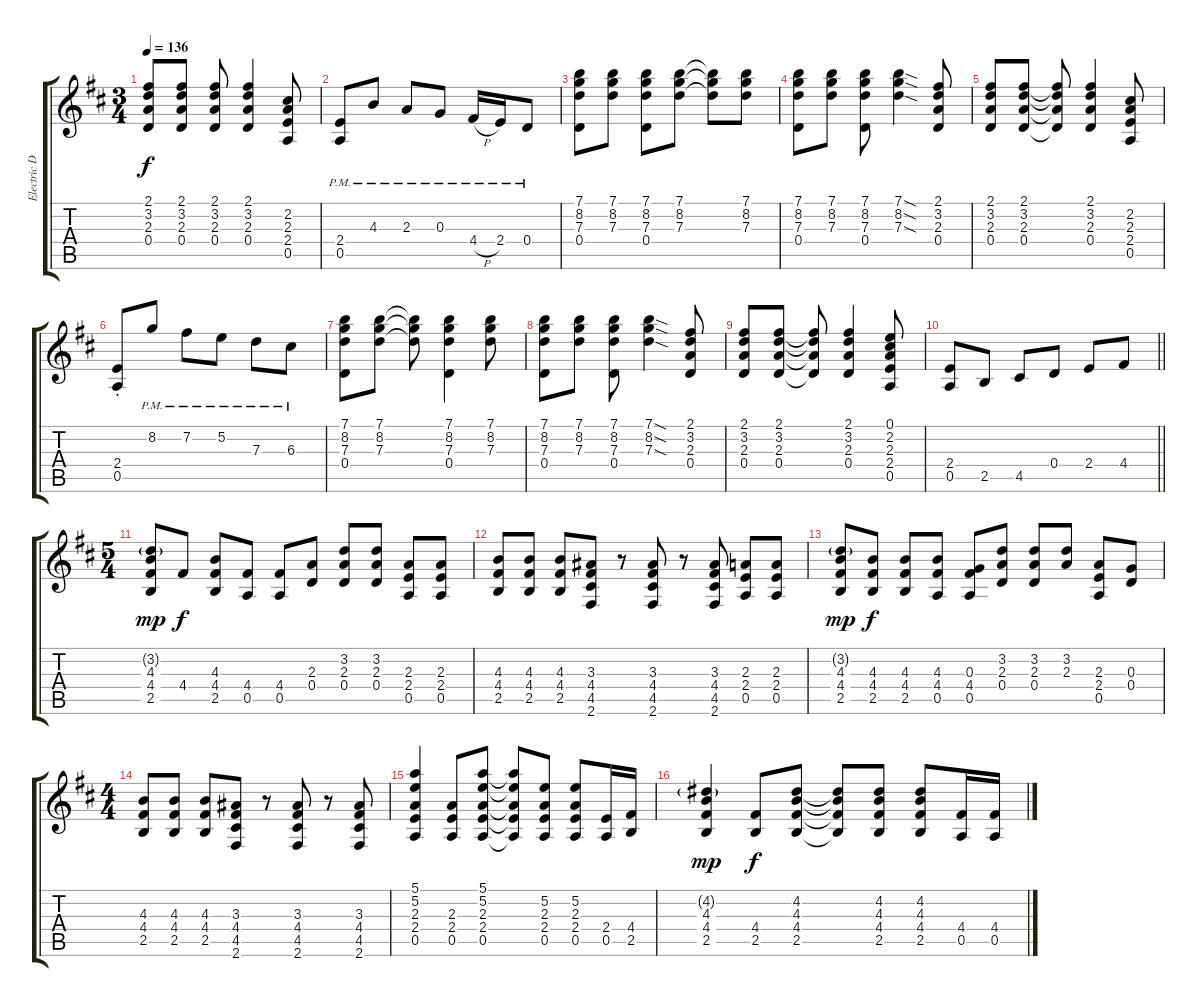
\track ("Electric Distortion" "Electric D") {instrument distortionguitar}
\staff {score tabs}
\tuning (E4 B3 G3 D3 A2 E2) {hide}
\ts (3 4)
\tempo 136
\clef g2
\ks d
(2.1 3.2 2.3 0.4).8{dy f} (2.1 3.2 2.3 0.4).8 (2.1 3.2 2.3 0.4).8 (2.1 3.2 2.3 0.4).4 (2.2 2.3 2.4 0.5).8 |
(2.4{pm} 0.5{pm}).8 4.3{pm}.8 2.3{pm}.8 0.3{pm}.8 4.4{h pm}.16 2.4{pm}.16 0.4{pm}.8 |
(7.1 8.2 7.3 0.4).8 (7.1 8.2 7.3).8 (7.1 8.2 7.3 0.4).8 (7.1 8.2 7.3).8 (7.1{t} 8.2{t} 7.3{t}).8 (7.1 8.2 7.3).8 |
(7.1 8.2 7.3 0.4).8 (7.1 8.2 7.3).8 (7.1 8.2 7.3 0.4).8 (7.1{sod} 8.2{sod} 7.3{sod}).4 (2.1 3.2 2.3 0.4).8 |
(2.1 3.2 2.3 0.4).8 (2.1 3.2 2.3 0.4).8 (2.1{t} 3.2{t} 2.3{t} 0.4{t}).8 (2.1 3.2 2.3 0.4).4 (2.2 2.3 2.4 0.5).8 |
(2.4{st} 0.5{st}).8 8.2{pm}.8 7.2{pm}.8 5.2{pm}.8 7.3{pm}.8 6.3{pm}.8 |
(7.1 8.2 7.3 0.4).8 (7.1 8.2 7.3).8 (7.1{t} 8.2{t} 7.3{t}).8 (7.1 8.2 7.3 0.4).4 (7.1 8.2 7.3).8 |
(7.1 8.2 7.3 0.4).8 (7.1 8.2 7.3).8 (7.1 8.2 7.3 0.4).8 (7.1{sod} 8.2{sod} 7.3{sod}).4 (2.1 3.2 2.3 0.4).8 |
(2.1 3.2 2.3 0.4).8 (2.1 3.2 2.3 0.4).8 (2.1{t} 3.2{t} 2.3{t} 0.4{t}).8 (2.1 3.2 2.3 0.4).4 (0.1 2.2 2.3 2.4 0.5).8 |
\barLineRight lightlight
(2.4 0.5).8 2.5.8 4.5.8 0.4.8 2.4.8 4.4.8 |
\ts (5 4)
(3.2{g} 4.3 4.4 2.5).8{dy mp} 4.4.8{dy f} (4.3 4.4 2.5).8 (4.4 0.5).8 (4.4 0.5).8 (2.3 0.4).8 (3.2 2.3 0.4).8 (3.2 2.3 0.4).8 (2.3 2.4 0.5).8 (2.3 2.4 0.5).8 |
(4.3 4.4 2.5).8 (4.3 4.4 2.5).8 (4.3 4.4 2.5).8 (3.3 4.4 4.5 2.6).8 r.8 (3.3 4.4 4.5 2.6).8 r.8 (3.3 4.4 4.5 2.6).8 (2.3 2.4 0.5).8 (2.3 2.4 0.5).8 |
(3.2{g} 4.3 4.4 2.5).8{dy mp} (4.3 4.4 2.5).8{dy f} (4.3 4.4 2.5).8 (4.3 4.4 0.5).8 (0.3 4.4 0.5).8 (3.2 2.3 0.4).8 (3.2 2.3 0.4).8 (3.2 2.3).8 (2.3 2.4 0.5).8 (0.3 0.4).8 |
\ts (4 4)
(4.3 4.4 2.5).8 (4.3 4.4 2.5).8 (4.3 4.4 2.5).8 (3.3 4.4 4.5 2.6).8 r.8 (3.3 4.4 4.5 2.6).8 r.8 (3.3 4.4 4.5 2.6).8 |
(5.1 5.2 2.3 2.4 0.5).4 (2.3 2.4 0.5).8 (5.1 5.2 2.3 2.4 0.5).8 (5.1{t} 5.2{t} 2.3{t} 2.4{t} 0.5{t}).8 (5.2 2.3 2.4 0.5).8 (5.2 2.3 2.4 0.5).8 (2.4 0.5).16 (4.4 2.5).16 |
(4.2{g} 4.3 4.4 2.5).4{dy mp} (4.4 2.5).8{dy f} (4.2 4.3 4.4 2.5).8 (4.2{t} 4.3{t} 4.4{t} 2.5{t}).8 (4.2 4.3 4.4 2.5).8 (4.2 4.3 4.4 2.5).8 (4.4 0.5).16 (4.4 0.5).16
